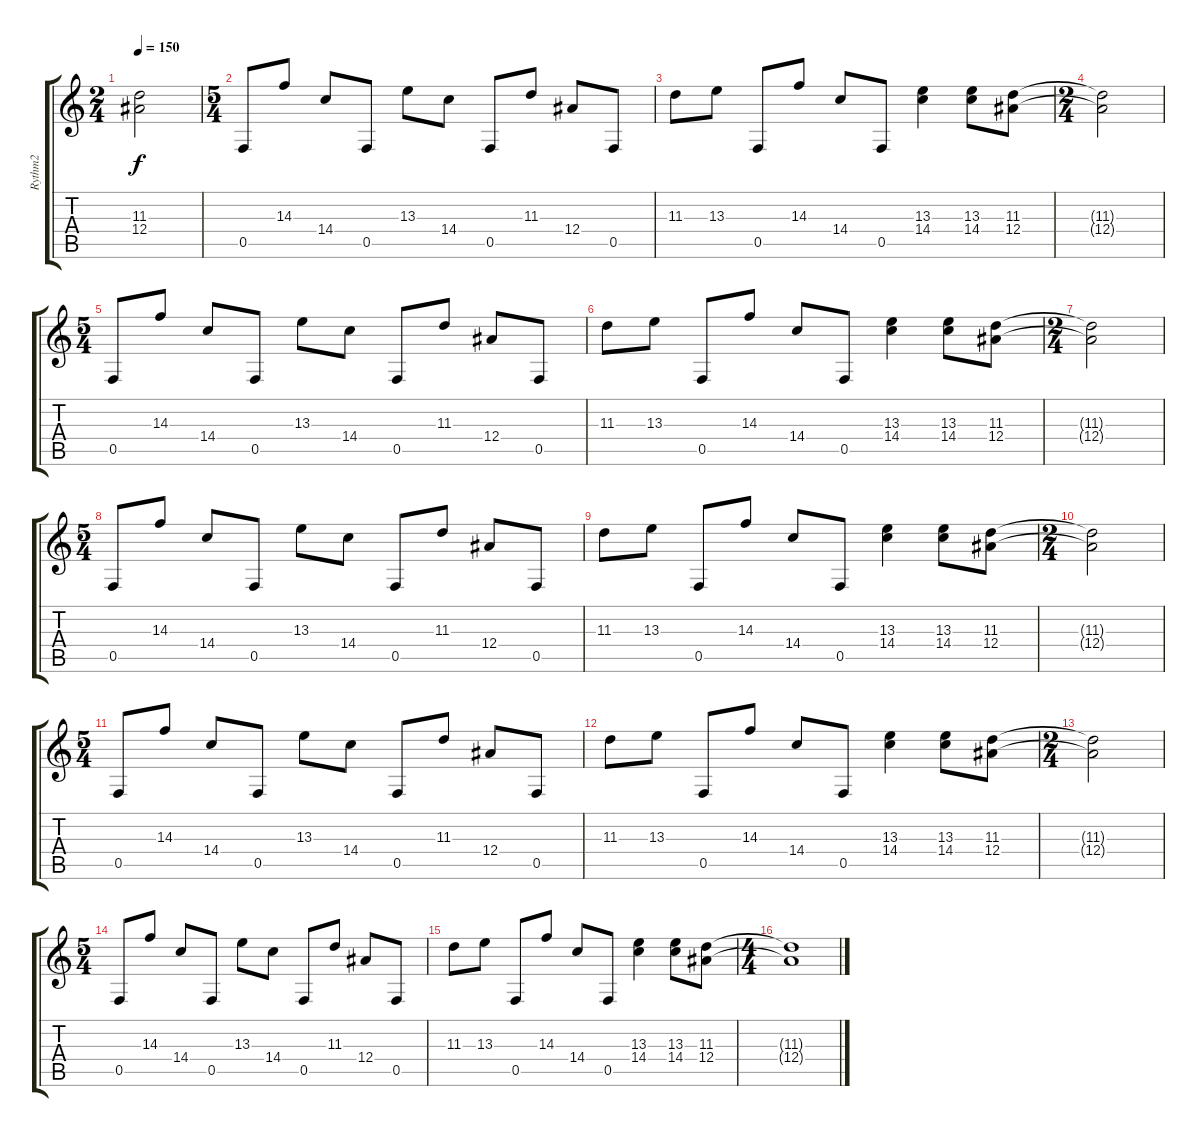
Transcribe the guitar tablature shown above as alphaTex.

\track ("Rythm2" "Rythm2") {instrument overdrivenguitar}
\staff {score tabs}
\tuning (C4 G3 Eb3 Bb2 F2 C2) {hide}
\ts (2 4)
\tempo 150
\clef g2
\ks c
(11.3{t} 12.4{t}).2{dy f} |
\ts (5 4)
0.5.8 14.3.8 14.4.8 0.5.8 13.3.8 14.4.8 0.5.8 11.3.8 12.4.8 0.5.8 |
11.3.8 13.3.8 0.5.8 14.3.8 14.4.8 0.5.8 (13.3 14.4).4 (13.3 14.4).8 (11.3 12.4).8 |
\ts (2 4)
(11.3{t} 12.4{t}).2 |
\ts (5 4)
0.5.8 14.3.8 14.4.8 0.5.8 13.3.8 14.4.8 0.5.8 11.3.8 12.4.8 0.5.8 |
11.3.8 13.3.8 0.5.8 14.3.8 14.4.8 0.5.8 (13.3 14.4).4 (13.3 14.4).8 (11.3 12.4).8 |
\ts (2 4)
(11.3{t} 12.4{t}).2 |
\ts (5 4)
0.5.8 14.3.8 14.4.8 0.5.8 13.3.8 14.4.8 0.5.8 11.3.8 12.4.8 0.5.8 |
11.3.8 13.3.8 0.5.8 14.3.8 14.4.8 0.5.8 (13.3 14.4).4 (13.3 14.4).8 (11.3 12.4).8 |
\ts (2 4)
(11.3{t} 12.4{t}).2 |
\ts (5 4)
0.5.8 14.3.8 14.4.8 0.5.8 13.3.8 14.4.8 0.5.8 11.3.8 12.4.8 0.5.8 |
11.3.8 13.3.8 0.5.8 14.3.8 14.4.8 0.5.8 (13.3 14.4).4 (13.3 14.4).8 (11.3 12.4).8 |
\ts (2 4)
(11.3{t} 12.4{t}).2 |
\ts (5 4)
0.5.8 14.3.8 14.4.8 0.5.8 13.3.8 14.4.8 0.5.8 11.3.8 12.4.8 0.5.8 |
11.3.8 13.3.8 0.5.8 14.3.8 14.4.8 0.5.8 (13.3 14.4).4 (13.3 14.4).8 (11.3 12.4).8 |
\ts (4 4)
(11.3{t} 12.4{t}).1
